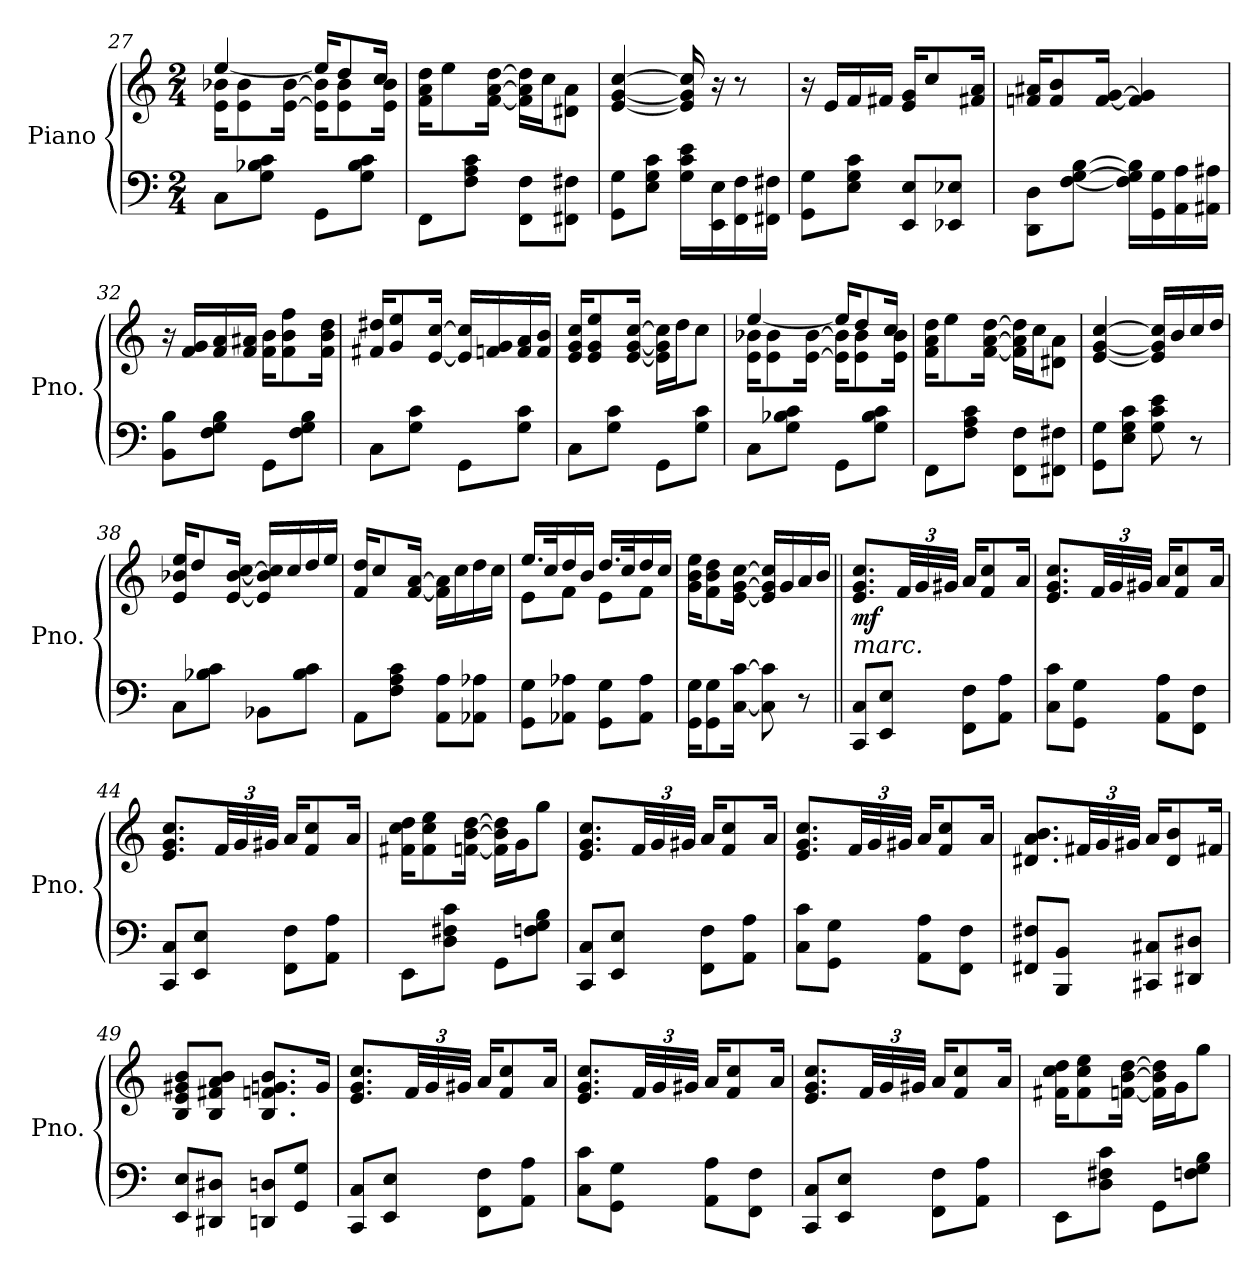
**kern	**kern	**dynam
*part1	*part1	*part1
*staff2	*staff1	*staff1/2
*I"Piano	*	*
*I'Pno.	*	*
*clefF4	*clefG2	*
*k[]	*k[]	*
*M2/4	*M2/4	*
=27	=27	=27
*	*^	*
8C\L	16e\ 16b-X\KL	[4ee/	.
.	8e\ 8b-\	.	.
8G\ 8B-X\ 8c\J	.	.	.
.	[16e\ [16b-\Jk	.	.
8GG\L	16e\] 16b-\]KL	16ee/KL]	.
.	8e\ 8b-\	8dd/	.
8G\ 8B-\ 8c\J	.	.	.
.	16e\ 16b-\Jk	16cc/Jk	.
*	*v	*v	*
=28	=28	=28
8FF\L	16f\ 16a\ 16dd\KL	.
.	8ee\	.
8F\ 8A\ 8c\J	.	.
.	[16f\ [16a\ [16dd\Jk	.
8FF\ 8F\L	16f\] 16a\] 16dd\]LL	.
.	16cc\J	.
8FF#X\ 8F#X\J	8d#X\ 8a\J	.
=29	=29	=29
8GG\ 8G\L	[4e/ [4g/ [4cc/	.
8E\ 8G\ 8c\J	.	.
16G\ 16c\ 16e\LL	16e/] 16g/] 16cc/]	.
16EE\ 16E\	16r	.
16FF\ 16F\	8r	.
16FF#X\ 16F#X\JJ	.	.
!!LO:LB:g=z
=30	=30	=30
8GG\ 8G\L	16r	.
.	16e/LL	.
8E\ 8G\ 8c\J	16f/	.
.	16f#X/JJ	.
8EE/ 8E/L	16e/ 16g/KL	.
.	8cc/	.
8EE-X/ 8E-X/J	.	.
.	16f#X/ 16a/Jk	.
=31	=31	=31
8DD\ 8D\L	16fn/ 16a#X/KL	.
.	8f/ 8b/	.
[8F\ [8G\ [8B\J	.	.
.	[16f/ [16g/Jk	.
16F\] 16G\] 16B\]LL	4f/] 4g/]	.
16GG\ 16G\	.	.
16AA\ 16A\	.	.
16AA#X\ 16A#X\JJ	.	.
=32	=32	=32
8BB\ 8B\L	16r	.
.	16f/ 16g/LL	.
8F\ 8G\ 8B\J	16f/ 16a/	.
.	16f/ 16a#X/JJ	.
8GG\L	16f\ 16b\KL	.
.	8f\ 8b\ 8ff\	.
8F\ 8G\ 8B\J	.	.
.	16f\ 16b\ 16dd\Jk	.
=33	=33	=33
8C\L	16f#X/ 16dd#X/KL	.
.	8g/ 8ee/	.
8G\ 8c\J	.	.
.	[16e/ [16cc/Jk	.
8GG\L	16e/] 16cc/]LL	.
.	16fn/ 16g/	.
8G\ 8c\J	16f/ 16a/	.
.	16f/ 16b/JJ	.
!!LO:LB:g=z
=34	=34	=34
8C\L	16e/ 16g/ 16cc/KL	.
.	8e/ 8g/ 8ee/	.
8G\ 8c\J	.	.
.	[16e/ [16g/ [16cc/Jk	.
8GG\L	16e\] 16g\] 16cc\]LL	.
.	16dd\J	.
8G\ 8c\J	8cc\J	.
=35	=35	=35
*	*^	*
8C\L	16e\ 16b-X\KL	[4ee/	.
.	8e\ 8b-\	.	.
8G\ 8B-X\ 8c\J	.	.	.
.	[16e\ [16b-\Jk	.	.
8GG\L	16e\] 16b-\]KL	16ee/KL]	.
.	8e\ 8b-\	8dd/	.
8G\ 8B-\ 8c\J	.	.	.
.	16e\ 16b-\Jk	16cc/Jk	.
*	*v	*v	*
=36	=36	=36
8FF\L	16f\ 16a\ 16dd\KL	.
.	8ee\	.
8F\ 8A\ 8c\J	.	.
.	[16f\ [16a\ [16dd\Jk	.
8FF\ 8F\L	16f\] 16a\] 16dd\]LL	.
.	16cc\J	.
8FF#X\ 8F#X\J	8d#X\ 8a\J	.
=37	=37	=37
8GG\ 8G\L	[4e/ [4g/ [4cc/	.
8E\ 8G\ 8c\J	.	.
8G\ 8c\ 8e\	16e/] 16g/] 16cc/]LL	.
.	16b/	.
8r	16cc/	.
.	16dd/JJ	.
!!LO:LB:g=z
=38	=38	=38
8C\L	16e/ 16b-X/ 16ee/KL	.
.	8dd/	.
8B-X\ 8c\J	.	.
.	[16e/ [16b-/ [16cc/Jk	.
8BB-X\L	16e/] 16b-/] 16cc/]LL	.
.	16cc/	.
8B-\ 8c\J	16dd/	.
.	16ee/JJ	.
=39	=39	=39
8AA\L	16f/ 16dd/KL	.
.	8cc/	.
8F\ 8A\ 8c\J	.	.
.	[16f/ [16a/Jk	.
8AA\ 8A\L	16f\] 16a\]LL	.
.	16cc\	.
8AA-X\ 8A-X\J	16dd\	.
.	16cc\JJ	.
=40	=40	=40
*	*^	*
8GG\ 8G\L	16.ee/LL	8e\L	.
.	32cc/K	.	.
8AA-X\ 8A-X\J	16dd/	8f\J	.
.	16b/JJ	.	.
8GG\ 8G\L	16.dd/LL	8e\L	.
.	32cc/K	.	.
8AA-\ 8A-\J	16dd/	8f\J	.
.	16cc/JJ	.	.
*	*v	*v	*
=41	=41	=41
16GG\ 16G\KL	16g\ 16b\ 16ee\KL	.
8GG\ 8G\	8f\ 8b\ 8dd\	.
[16C\ [16c\Jk	[16e\ [16g\ [16cc\Jk	.
8C\] 8c\]	16e/] 16g/] 16cc/]LL	.
.	16g/	.
8r	16a/	.
.	16b/JJ	.
!!LO:PB:g=z
=42||	=42||	=42||
!	!LO:TX:b:i:t=marc.	!
!	!	!LO:DY:b
8CC/ 8C/L	8.e/ 8.g/ 8.cc/L	mf
8EE/ 8E/J	.	.
*	*Xbrackettup	*
.	48f/LL	.
.	48g/	.
.	48g#X/JJJ	.
8FF\ 8F\L	16a/KL	.
.	8f/ 8cc/	.
8AA\ 8A\J	.	.
.	16a/Jk	.
=43	=43	=43
8C\ 8c\L	8.e/ 8.g/ 8.cc/L	.
8GG\ 8G\J	.	.
.	48f/LL	.
.	48g/	.
.	48g#X/JJJ	.
8AA\ 8A\L	16a/KL	.
.	8f/ 8cc/	.
8FF\ 8F\J	.	.
.	16a/Jk	.
=44	=44	=44
8CC/ 8C/L	8.e/ 8.g/ 8.cc/L	.
8EE/ 8E/J	.	.
.	48f/LL	.
.	48g/	.
.	48g#X/JJJ	.
8FF\ 8F\L	16a/KL	.
.	8f/ 8cc/	.
8AA\ 8A\J	.	.
.	16a/Jk	.
=45	=45	=45
8EE\L	16f#X\ 16cc\ 16dd\KL	.
.	8f#\ 8cc\ 8ee\	.
8D\ 8F#X\ 8c\J	.	.
.	[16fn\ [16b\ [16dd\Jk	.
8GG\L	16f\] 16b\] 16dd\]LL	.
.	16g\J	.
8Fn\ 8G\ 8B\J	8gg\J	.
!!LO:LB:g=z
=46	=46	=46
8CC/ 8C/L	8.e/ 8.g/ 8.cc/L	.
8EE/ 8E/J	.	.
.	48f/LL	.
.	48g/	.
.	48g#X/JJJ	.
8FF\ 8F\L	16a/KL	.
.	8f/ 8cc/	.
8AA\ 8A\J	.	.
.	16a/Jk	.
=47	=47	=47
8C\ 8c\L	8.e/ 8.g/ 8.cc/L	.
8GG\ 8G\J	.	.
.	48f/LL	.
.	48g/	.
.	48g#X/JJJ	.
8AA\ 8A\L	16a/KL	.
.	8f/ 8cc/	.
8FF\ 8F\J	.	.
.	16a/Jk	.
=48	=48	=48
8FF#X/ 8F#X/L	8.d#X/ 8.a/ 8.b/L	.
8BBB/ 8BB/J	.	.
.	48f#X/LL	.
.	48g/	.
.	48g#X/JJJ	.
8CC#X/ 8C#X/L	16a/KL	.
.	8d#/ 8b/	.
8DD#X/ 8D#X/J	.	.
.	16f#X/Jk	.
=49	=49	=49
8EE/ 8E/L	8B/ 8e/ 8g#X/ 8b/L	.
8DD#X/ 8D#X/J	8B/ 8f#X/ 8a/ 8b/J	.
8DDn/ 8Dn/L	8.B/ 8.fn/ 8.gn/ 8.b/L	.
8GG/ 8G/J	.	.
.	16g/Jk	.
!!LO:LB:g=z
=50	=50	=50
8CC/ 8C/L	8.e/ 8.g/ 8.cc/L	.
8EE/ 8E/J	.	.
.	48f/LL	.
.	48g/	.
.	48g#X/JJJ	.
8FF\ 8F\L	16a/KL	.
.	8f/ 8cc/	.
8AA\ 8A\J	.	.
.	16a/Jk	.
=51	=51	=51
8C\ 8c\L	8.e/ 8.g/ 8.cc/L	.
8GG\ 8G\J	.	.
.	48f/LL	.
.	48g/	.
.	48g#X/JJJ	.
8AA\ 8A\L	16a/KL	.
.	8f/ 8cc/	.
8FF\ 8F\J	.	.
.	16a/Jk	.
=52	=52	=52
8CC/ 8C/L	8.e/ 8.g/ 8.cc/L	.
8EE/ 8E/J	.	.
.	48f/LL	.
.	48g/	.
.	48g#X/JJJ	.
8FF\ 8F\L	16a/KL	.
.	8f/ 8cc/	.
8AA\ 8A\J	.	.
.	16a/Jk	.
=53	=53	=53
8EE\L	16f#X\ 16cc\ 16dd\KL	.
.	8f#\ 8cc\ 8ee\	.
8D\ 8F#X\ 8c\J	.	.
.	[16fn\ [16b\ [16dd\Jk	.
8GG\L	16f\] 16b\] 16dd\]LL	.
.	16g\J	.
8Fn\ 8G\ 8B\J	8gg\J	.
=	=	=
*-	*-	*-
